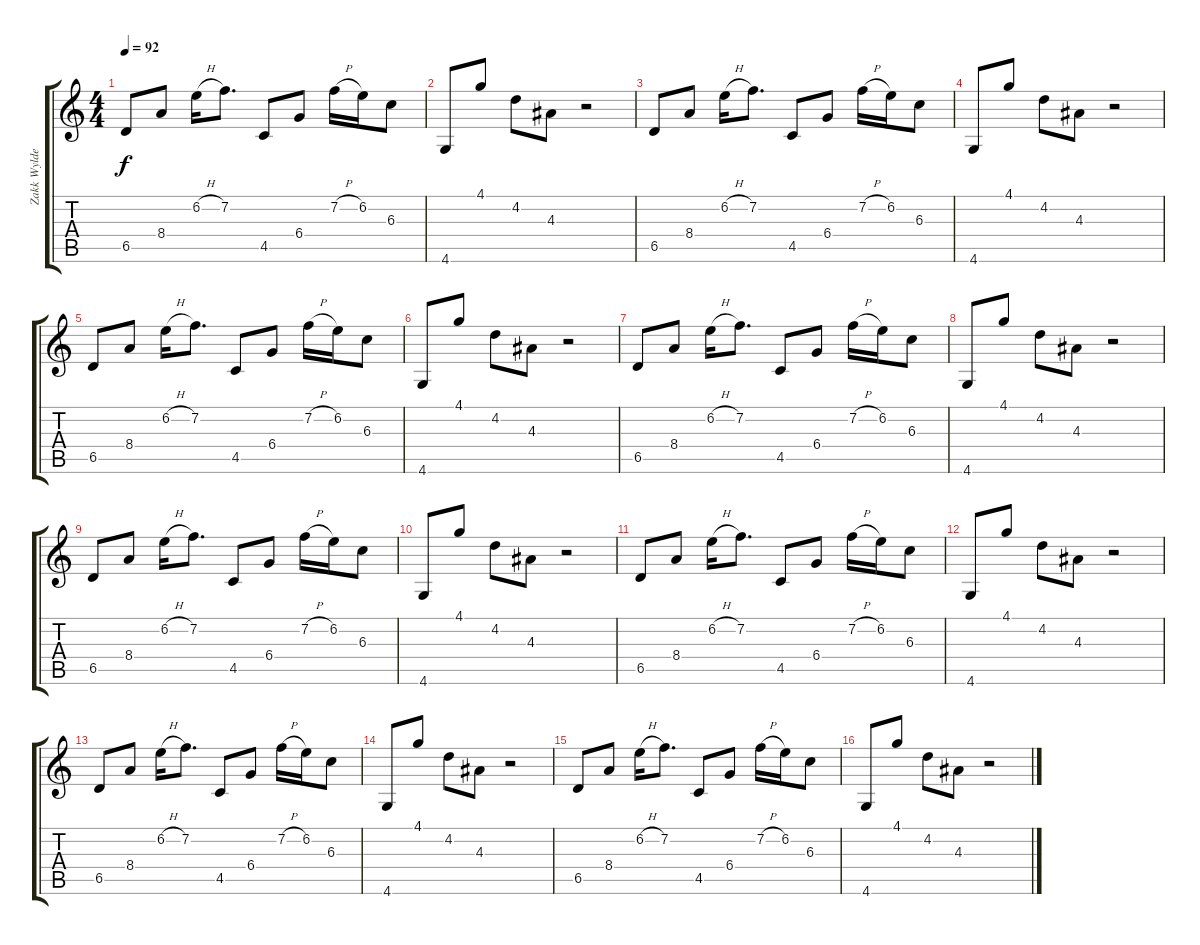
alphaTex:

\track ("Zakk Wylde" "Zakk Wylde") {instrument overdrivenguitar}
\staff {score tabs}
\tuning (Eb4 Bb3 Gb3 Db3 Ab2 Eb2) {hide}
\ts (4 4)
\tempo 92
\clef g2
\ks c
6.5.8{dy f} 8.4.8 6.2{h}.16 7.2.8{d} 4.5.8 6.4.8 7.2{h}.16 6.2.16 6.3.8 |
4.6.8 4.1.8 4.2.8 4.3.8 r.2 |
6.5.8 8.4.8 6.2{h}.16 7.2.8{d} 4.5.8 6.4.8 7.2{h}.16 6.2.16 6.3.8 |
4.6.8 4.1.8 4.2.8 4.3.8 r.2 |
6.5.8 8.4.8 6.2{h}.16 7.2.8{d} 4.5.8 6.4.8 7.2{h}.16 6.2.16 6.3.8 |
4.6.8 4.1.8 4.2.8 4.3.8 r.2 |
6.5.8 8.4.8 6.2{h}.16 7.2.8{d} 4.5.8 6.4.8 7.2{h}.16 6.2.16 6.3.8 |
4.6.8 4.1.8 4.2.8 4.3.8 r.2 |
6.5.8 8.4.8 6.2{h}.16 7.2.8{d} 4.5.8 6.4.8 7.2{h}.16 6.2.16 6.3.8 |
4.6.8 4.1.8 4.2.8 4.3.8 r.2 |
6.5.8 8.4.8 6.2{h}.16 7.2.8{d} 4.5.8 6.4.8 7.2{h}.16 6.2.16 6.3.8 |
4.6.8 4.1.8 4.2.8 4.3.8 r.2 |
6.5.8 8.4.8 6.2{h}.16 7.2.8{d} 4.5.8 6.4.8 7.2{h}.16 6.2.16 6.3.8 |
4.6.8 4.1.8 4.2.8 4.3.8 r.2 |
6.5.8 8.4.8 6.2{h}.16 7.2.8{d} 4.5.8 6.4.8 7.2{h}.16 6.2.16 6.3.8 |
4.6.8 4.1.8 4.2.8 4.3.8 r.2
